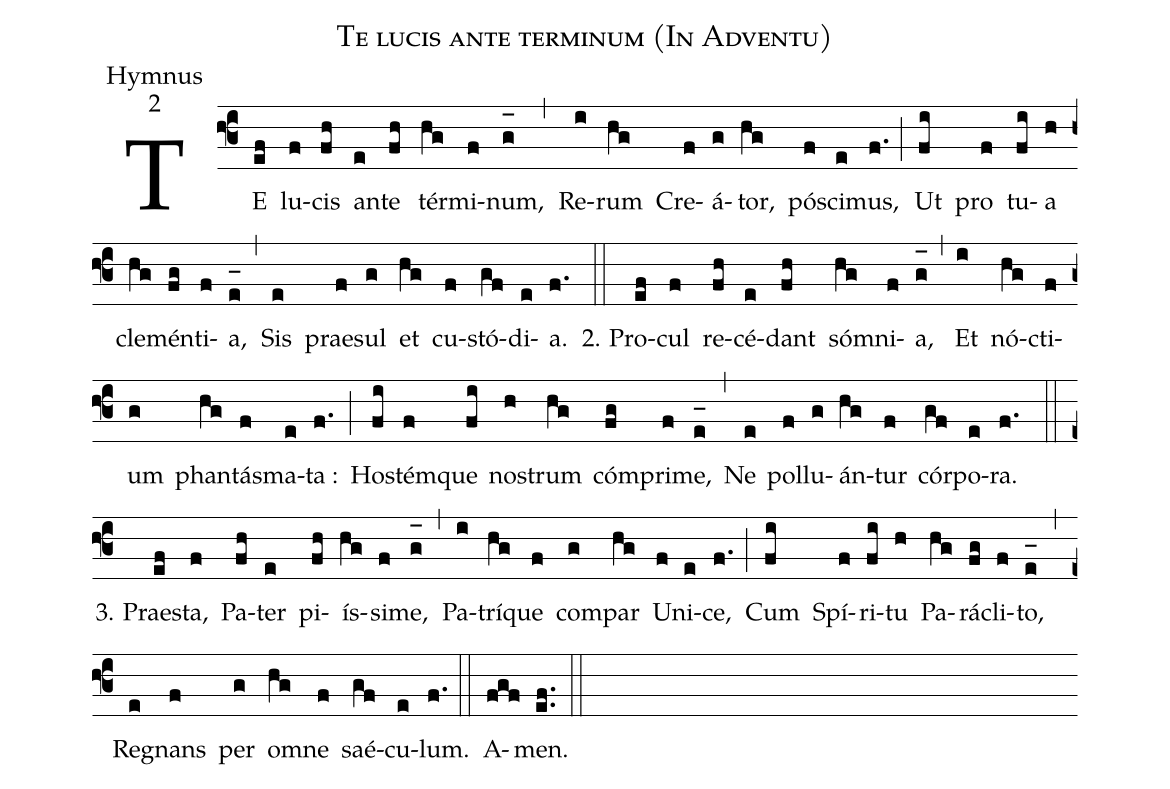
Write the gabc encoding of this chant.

name:Te lucis ante terminum (In Adventu);
office-part:Hymnus;
mode:2;
%%
(f3) TE(ef) lu(f)cis(fh) an(e)te(fh) tér(hg)mi(f)num,(g_[oh:h]) (,) Re(i)rum(hg) Cre(f)á(g)tor,(hg) pó(f)sci(e)mus,(f.) (;) Ut(fi) pro(f) tu(fi)a(h) cle(hg)mén(fg)ti(f)a,(e_[oh:h]) (,) Sis(e) prae(f)sul(g) et(hg) cu(f)stó(gf)di(e)a.(f.) (::)
2. Pro(ef)cul(f) re(fh)cé(e)dant(fh) só(hg)mni(f)a,(g_[oh:h]) (,) Et(i) nó(hg)cti(f)um(g) phan(hg)tás(f)ma(e)ta :(f.) (;) Ho(fi)stém(f)que(fi) no(h)strum(hg) cóm(fg)pri(f)me,(e_[oh:h]) (,) Ne(e) pol(f)lu(g)án(hg)tur(f) cór(gf)po(e)ra.(f.) (::)
3. Prae(ef)sta,(f) Pa(fh)ter(e) pi(fh)ís(hg)si(f)me,(g_[oh:h]) (,) Pa(i)trí(hg)que(f) com(g)par(hg) U(f)ni(e)ce,(f.) (;) Cum(fi) Spí(f)ri(fi)tu(h) Pa(hg)rá(fg)cli(f)to,(e_[oh:h]) (,) Re(e)gnans(f) per(g) o(hg)mne(f) saé(gf)cu(e)lum.(f.) (::)
A(fgf)men.(ef..) (::)
